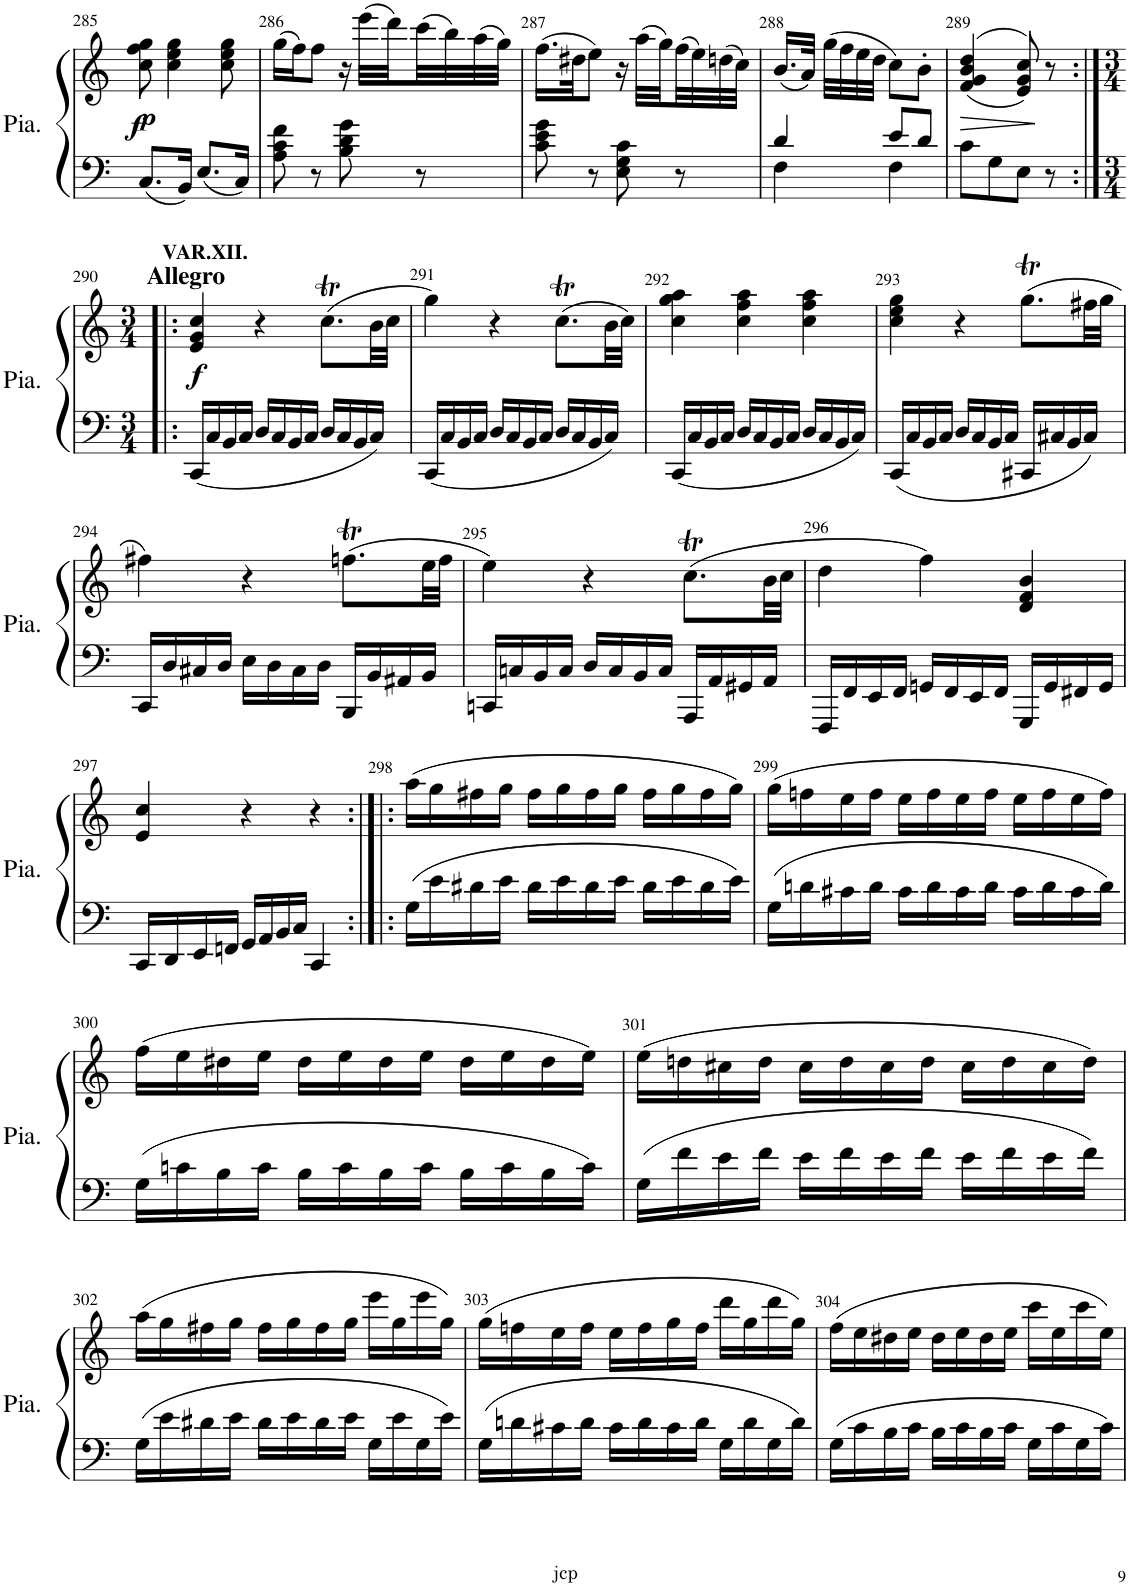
**kern	**kern	**dynam
*part1	*part1	*part1
*staff2	*staff1	*staff1/2
*I"Piano	*	*
*I'Pia.	*	*
!!LO:PB:g=z
*clefF4	*clefG2	*
*k[]	*k[]	*
*M2/4	*M2/4	*
=285	=285	=285
!	!	!LO:DY:b
!	!	!LO:DY:n=1:b
8.C/L	8cc\ 8ff\ 8gg\	f p
.	4cc\ 4ee\ 4gg\	.
16BB/Jk	.	.
8.E/L	.	.
.	8cc\ 8ee\ 8gg\	.
16C/Jk	.	.
=286	=286	=286
8A\ 8c\ 8f\	(16gg\LL	.
.	16ff\J)	.
8r	8ff\J	.
8B\ 8d\ 8g\	16r	.
.	(32eee\LLL	.
.	32ddd\)	.
8r	(32ccc\	.
.	32bb\)	.
.	(32aa\	.
.	32gg\JJJ)	.
=287	=287	=287
8c\ 8e\ 8g\	(16.ff\LL	.
.	32dd#X\JK	.
8r	8ee\J)	.
8E\ 8G\ 8c\	16r	.
.	(32aa\LLL	.
.	32gg\)	.
8r	(32ff\	.
.	32ee\)	.
.	(32ddn\	.
.	32cc\JJJ)	.
=288	=288	=288
*^	*	*
4d/	4F\	(16.b/LL	.
.	.	32a/JJk)	.
.	.	(32gg\LLL	.
.	.	32ff\	.
.	.	32ee\	.
.	.	32dd\JJJ	.
8e/L	4F\	8cc\L)	.
8d/J	.	8b'\J	.
*v	*v	*	*
=289	=289	=289
!	!	!LO:HP:b
8c\L	(>(4f/ 4g/ 4b/ 4dd/	>
8G\	.	.
8E\J	8e/ 8g/ 8cc/))	.
8r	8r	]
!!LO:LB:g=z
=290:|!|:	=290:|!|:	=290:|!|:
*M3/4	*M3/4	*
!	!LO:TX:a:B:t=VAR.XII.	!
!	!LO:TX:a:B:t=Allegro	!
!	!	!LO:DY:b
16CC/LL	4e/ 4g/ 4cc/	f
16C/	.	.
16BB/	.	.
16C/JJ	.	.
16D/LL	4r	.
16C/	.	.
16BB/	.	.
16C/JJ	.	.
16D/LL	(8.ccT\L	.
16C/	.	.
16BB/	.	.
16C/JJ	32b\LL	.
.	32cc\JJJ	.
=291	=291	=291
16CC/LL	4gg\)	.
16C/	.	.
16BB/	.	.
16C/JJ	.	.
16D/LL	4r	.
16C/	.	.
16BB/	.	.
16C/JJ	.	.
16D/LL	(8.ccT\L	.
16C/	.	.
16BB/	.	.
16C/JJ	32b\LL	.
.	32cc\JJJ)	.
=292	=292	=292
16CC/LL	4cc\ 4gg\ 4aa\	.
16C/	.	.
16BB/	.	.
16C/JJ	.	.
16D/LL	4cc\ 4ff\ 4aa\	.
16C/	.	.
16BB/	.	.
16C/JJ	.	.
16D/LL	4cc\ 4ff\ 4aa\	.
16C/	.	.
16BB/	.	.
16C/JJ	.	.
=293	=293	=293
16CC/LL	4cc\ 4ee\ 4gg\	.
16C/	.	.
16BB/	.	.
16C/JJ	.	.
16D/LL	4r	.
16C/	.	.
16BB/	.	.
16C/JJ	.	.
16CC#X/LL	(8.ggT\L	.
16C#X/	.	.
16BB/	.	.
16C#/JJ	32ff#X\LL	.
.	32gg\JJJ	.
!!LO:LB:g=z
=294	=294	=294
16CC/LL	4ff#X\)	.
16D/	.	.
16C#X/	.	.
16D/JJ	.	.
16E\LL	4r	.
16D\	.	.
16C#\	.	.
16D\JJ	.	.
16BBB/LL	(8.ffnT\L	.
16BB/	.	.
16AA#X/	.	.
16BB/JJ	32ee\LL	.
.	32ff\JJJ	.
=295	=295	=295
16CCn/LL	4ee\)	.
16Cn/	.	.
16BB/	.	.
16C/JJ	.	.
16D/LL	4r	.
16C/	.	.
16BB/	.	.
16C/JJ	.	.
16AAA/LL	(8.ccT\L	.
16AA/	.	.
16GG#X/	.	.
16AA/JJ	32b\LL	.
.	32cc\JJJ	.
=296	=296	=296
16FFF/LL	4dd\	.
16FF/	.	.
16EE/	.	.
16FF/JJ	.	.
16GGn/LL	4ff\)	.
16FF/	.	.
16EE/	.	.
16FF/JJ	.	.
16GGG/LL	4d/ 4f/ 4b/	.
16GG/	.	.
16FF#X/	.	.
16GG/JJ	.	.
!!LO:LB:g=z
=297	=297	=297
16CC/LL	4e/ 4cc/	.
16DD/	.	.
16EE/	.	.
16FFn/JJ	.	.
16GG/LL	4r	.
16AA/	.	.
16BB/	.	.
16C/JJ	.	.
4CC/	4r	.
=298:|!|:	=298:|!|:	=298:|!|:
16G\LL	(16aa\LL	.
16e\	16gg\	.
16d#X\	16ff#X\	.
16e\JJ	16gg\JJ	.
16d#\LL	16ff#\LL	.
16e\	16gg\	.
16d#\	16ff#\	.
16e\JJ	16gg\JJ	.
16d#\LL	16ff#\LL	.
16e\	16gg\	.
16d#\	16ff#\	.
16e\JJ	16gg\JJ)	.
=299	=299	=299
16G\LL	(16gg\LL	.
16dn\	16ffn\	.
16c#X\	16ee\	.
16d\JJ	16ff\JJ	.
16c#\LL	16ee\LL	.
16d\	16ff\	.
16c#\	16ee\	.
16d\JJ	16ff\JJ	.
16c#\LL	16ee\LL	.
16d\	16ff\	.
16c#\	16ee\	.
16d\JJ	16ff\JJ)	.
!!LO:LB:g=z
=300	=300	=300
16G\LL	(16ff\LL	.
16cn\	16ee\	.
16B\	16dd#X\	.
16c\JJ	16ee\JJ	.
16B\LL	16dd#\LL	.
16c\	16ee\	.
16B\	16dd#\	.
16c\JJ	16ee\JJ	.
16B\LL	16dd#\LL	.
16c\	16ee\	.
16B\	16dd#\	.
16c\JJ	16ee\JJ)	.
=301	=301	=301
16G\LL	(16ee\LL	.
16f\	16ddn\	.
16e\	16cc#X\	.
16f\JJ	16dd\JJ	.
16e\LL	16cc#\LL	.
16f\	16dd\	.
16e\	16cc#\	.
16f\JJ	16dd\JJ	.
16e\LL	16cc#\LL	.
16f\	16dd\	.
16e\	16cc#\	.
16f\JJ	16dd\JJ)	.
!!LO:LB:g=z
=302	=302	=302
16G\LL	(16aa\LL	.
16e\	16gg\	.
16d#X\	16ff#X\	.
16e\JJ	16gg\JJ	.
16d#\LL	16ff#\LL	.
16e\	16gg\	.
16d#\	16ff#\	.
16e\JJ	16gg\JJ	.
16G\LL	16eee\LL	.
16e\	16gg\	.
16G\	16eee\	.
16e\JJ	16gg\JJ)	.
=303	=303	=303
16G\LL	(16gg\LL	.
16dn\	16ffn\	.
16c#X\	16ee\	.
16d\JJ	16ff\JJ	.
16c#\LL	16ee\LL	.
16d\	16ff\	.
16c#\	16gg\	.
16d\JJ	16ff\JJ	.
16G\LL	16ddd\LL	.
16d\	16gg\	.
16G\	16ddd\	.
16d\JJ	16gg\JJ)	.
=304	=304	=304
16G\LL	(16ff\LL	.
16c\	16ee\	.
16B\	16dd#X\	.
16c\JJ	16ee\JJ	.
16B\LL	16dd#\LL	.
16c\	16ee\	.
16B\	16dd#\	.
16c\JJ	16ee\JJ	.
16G\LL	16ccc\LL	.
16c\	16ee\	.
16G\	16ccc\	.
16c\JJ	16ee\JJ)	.
=	=	=
*-	*-	*-
